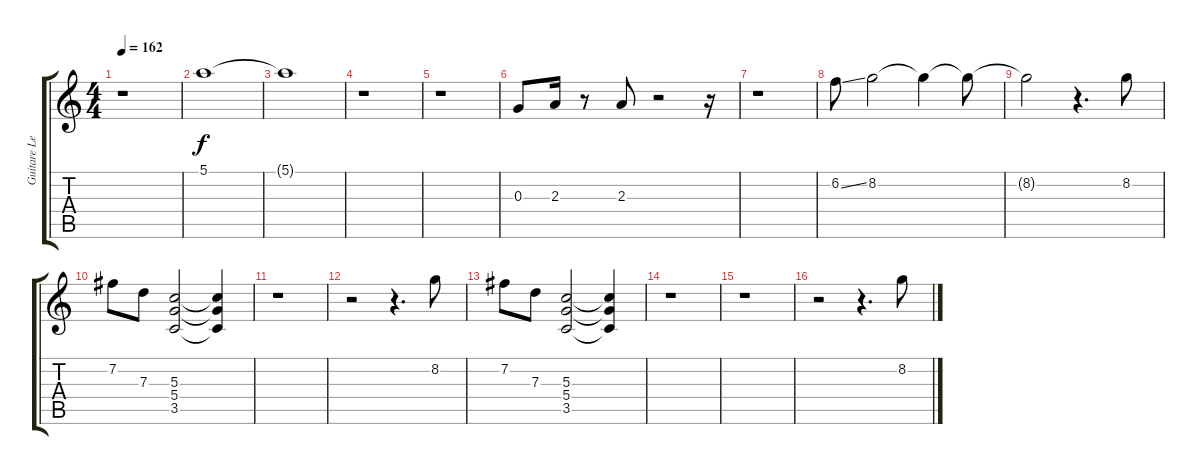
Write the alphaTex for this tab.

\track ("Guitare Lead" "Guitare Le") {instrument overdrivenguitar}
\staff {score tabs}
\tuning (E4 B3 G3 D3 A2 E2) {hide}
\ts (4 4)
\tempo 162
\clef g2
\ks c
r.1{dy f} |
5.1.1 |
5.1{t}.1 |
r.1 |
r.1 |
0.3.8 2.3.16 r.8 2.3.8 r.2 r.16 |
r.1 |
6.2{ss}.8 8.2.2 8.2{t}.4 8.2{t}.8 |
8.2{t}.2 r.4{d} 8.2.8 |
7.2.8 7.3.8 (5.3 5.4 3.5).2 (5.3{t} 5.4{t} 3.5{t}).4 |
r.1 |
r.2 r.4{d} 8.2.8 |
7.2.8 7.3.8 (5.3 5.4 3.5).2 (5.3{t} 5.4{t} 3.5{t}).4 |
r.1 |
r.1 |
r.2 r.4{d} 8.2.8
